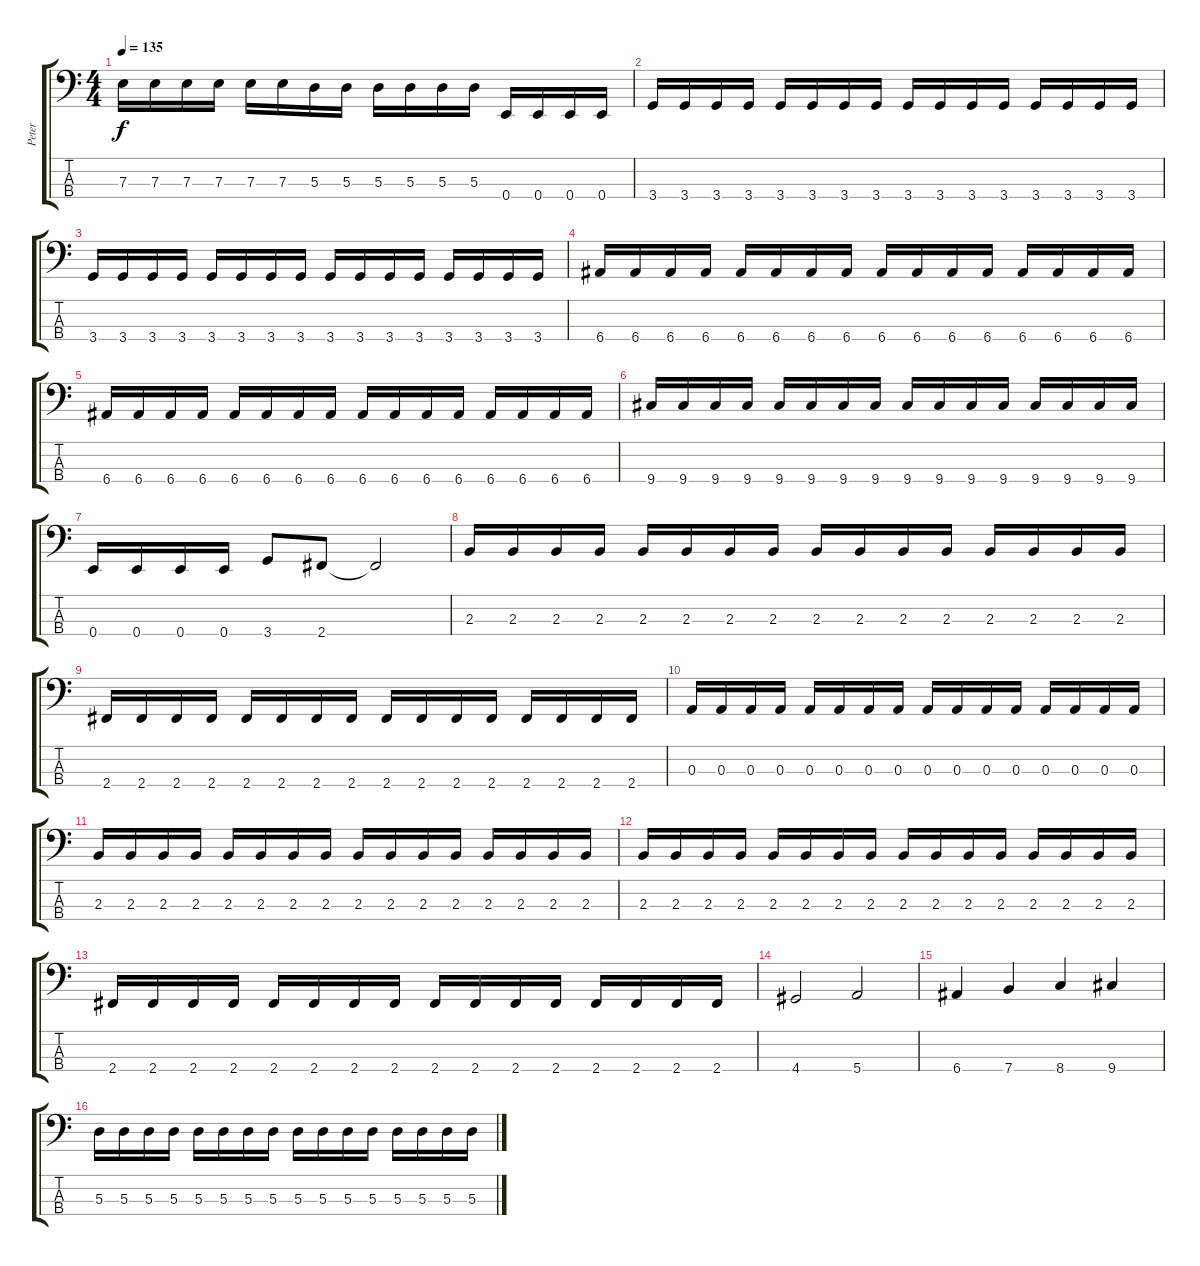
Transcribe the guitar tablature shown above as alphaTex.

\track ("Peter" "Peter") {instrument electricbasspick}
\staff {score tabs}
\tuning (G2 D2 A1 E1) {hide}
\ts (4 4)
\tempo 135
\clef f4
\ks c
7.3.16{dy f} 7.3.16 7.3.16 7.3.16 7.3.16 7.3.16 5.3.16 5.3.16 5.3.16 5.3.16 5.3.16 5.3.16 0.4.16 0.4.16 0.4.16 0.4.16 |
3.4.16 3.4.16 3.4.16 3.4.16 3.4.16 3.4.16 3.4.16 3.4.16 3.4.16 3.4.16 3.4.16 3.4.16 3.4.16 3.4.16 3.4.16 3.4.16 |
3.4.16 3.4.16 3.4.16 3.4.16 3.4.16 3.4.16 3.4.16 3.4.16 3.4.16 3.4.16 3.4.16 3.4.16 3.4.16 3.4.16 3.4.16 3.4.16 |
6.4.16 6.4.16 6.4.16 6.4.16 6.4.16 6.4.16 6.4.16 6.4.16 6.4.16 6.4.16 6.4.16 6.4.16 6.4.16 6.4.16 6.4.16 6.4.16 |
6.4.16 6.4.16 6.4.16 6.4.16 6.4.16 6.4.16 6.4.16 6.4.16 6.4.16 6.4.16 6.4.16 6.4.16 6.4.16 6.4.16 6.4.16 6.4.16 |
9.4.16 9.4.16 9.4.16 9.4.16 9.4.16 9.4.16 9.4.16 9.4.16 9.4.16 9.4.16 9.4.16 9.4.16 9.4.16 9.4.16 9.4.16 9.4.16 |
0.4.16 0.4.16 0.4.16 0.4.16 3.4.8 2.4.8 2.4{t}.2 |
2.3.16 2.3.16 2.3.16 2.3.16 2.3.16 2.3.16 2.3.16 2.3.16 2.3.16 2.3.16 2.3.16 2.3.16 2.3.16 2.3.16 2.3.16 2.3.16 |
2.4.16 2.4.16 2.4.16 2.4.16 2.4.16 2.4.16 2.4.16 2.4.16 2.4.16 2.4.16 2.4.16 2.4.16 2.4.16 2.4.16 2.4.16 2.4.16 |
0.3.16 0.3.16 0.3.16 0.3.16 0.3.16 0.3.16 0.3.16 0.3.16 0.3.16 0.3.16 0.3.16 0.3.16 0.3.16 0.3.16 0.3.16 0.3.16 |
2.3.16 2.3.16 2.3.16 2.3.16 2.3.16 2.3.16 2.3.16 2.3.16 2.3.16 2.3.16 2.3.16 2.3.16 2.3.16 2.3.16 2.3.16 2.3.16 |
2.3.16 2.3.16 2.3.16 2.3.16 2.3.16 2.3.16 2.3.16 2.3.16 2.3.16 2.3.16 2.3.16 2.3.16 2.3.16 2.3.16 2.3.16 2.3.16 |
2.4.16 2.4.16 2.4.16 2.4.16 2.4.16 2.4.16 2.4.16 2.4.16 2.4.16 2.4.16 2.4.16 2.4.16 2.4.16 2.4.16 2.4.16 2.4.16 |
4.4.2 5.4.2 |
6.4.4 7.4.4 8.4.4 9.4.4 |
5.3.16 5.3.16 5.3.16 5.3.16 5.3.16 5.3.16 5.3.16 5.3.16 5.3.16 5.3.16 5.3.16 5.3.16 5.3.16 5.3.16 5.3.16 5.3.16
